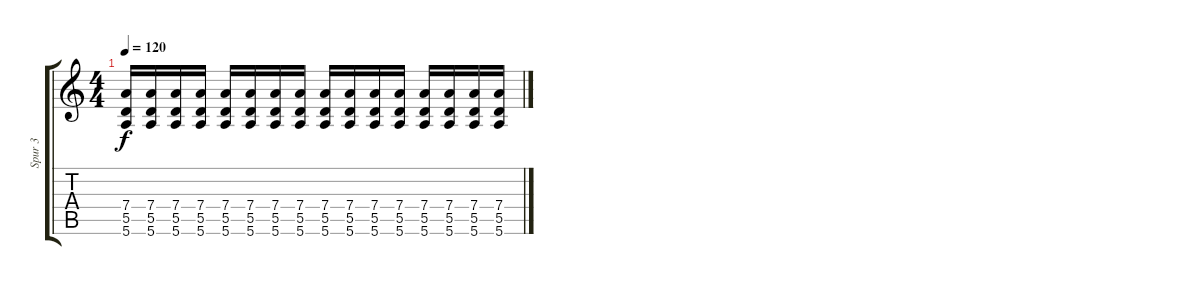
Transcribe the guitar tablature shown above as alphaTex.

\track ("Spur 3" "Spur 3") {instrument overdrivenguitar}
\staff {score tabs}
\tuning (E4 B3 G3 D3 A2 E2) {hide}
\ts (4 4)
\tempo 120
\clef g2
\ks c
(7.4 5.5 5.6).16{dy f} (7.4 5.5 5.6).16 (7.4 5.5 5.6).16 (7.4 5.5 5.6).16 (7.4 5.5 5.6).16 (7.4 5.5 5.6).16 (7.4 5.5 5.6).16 (7.4 5.5 5.6).16 (7.4 5.5 5.6).16 (7.4 5.5 5.6).16 (7.4 5.5 5.6).16 (7.4 5.5 5.6).16 (7.4 5.5 5.6).16 (7.4 5.5 5.6).16 (7.4 5.5 5.6).16 (7.4 5.5 5.6).16
